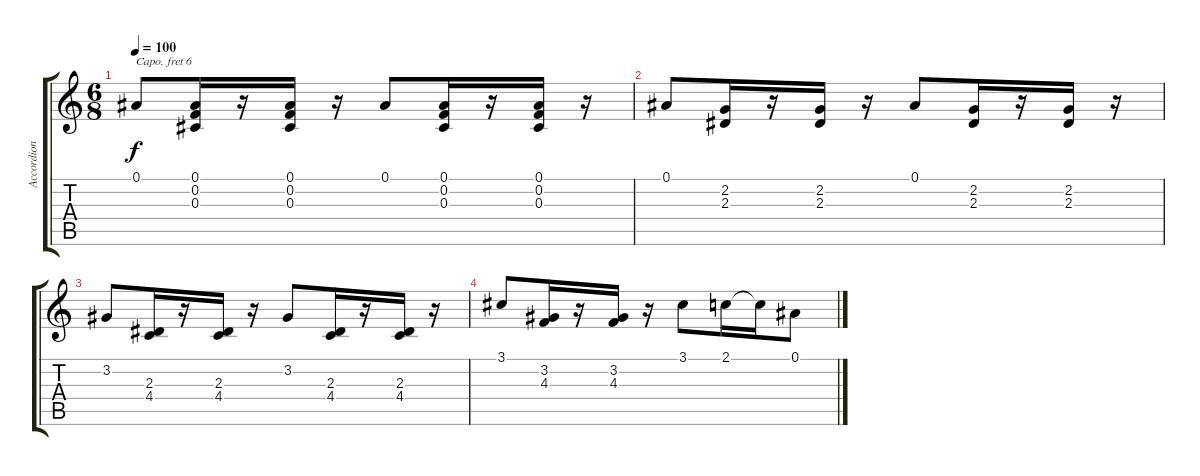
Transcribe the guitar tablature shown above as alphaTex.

\track ("Accordion 2" "Accordion ") {instrument accordion}
\staff {score tabs}
\capo 6
\tuning (E4 B3 G3 D3 A2 E2) {hide}
\ts (6 8)
\tempo 100
\clef g2
\ks c
0.1.8{dy f} (0.1 0.2 0.3).16 r.16 (0.1 0.2 0.3).16 r.16 0.1.8 (0.1 0.2 0.3).16 r.16 (0.1 0.2 0.3).16 r.16 |
0.1.8 (2.2 2.3).16 r.16 (2.2 2.3).16 r.16 0.1.8 (2.2 2.3).16 r.16 (2.2 2.3).16 r.16 |
3.2.8 (2.3 4.4).16 r.16 (2.3 4.4).16 r.16 3.2.8 (2.3 4.4).16 r.16 (2.3 4.4).16 r.16 |
3.1.8 (3.2 4.3).16 r.16 (3.2 4.3).16 r.16 3.1.8 2.1.16 2.1{t}.16 0.1.8
